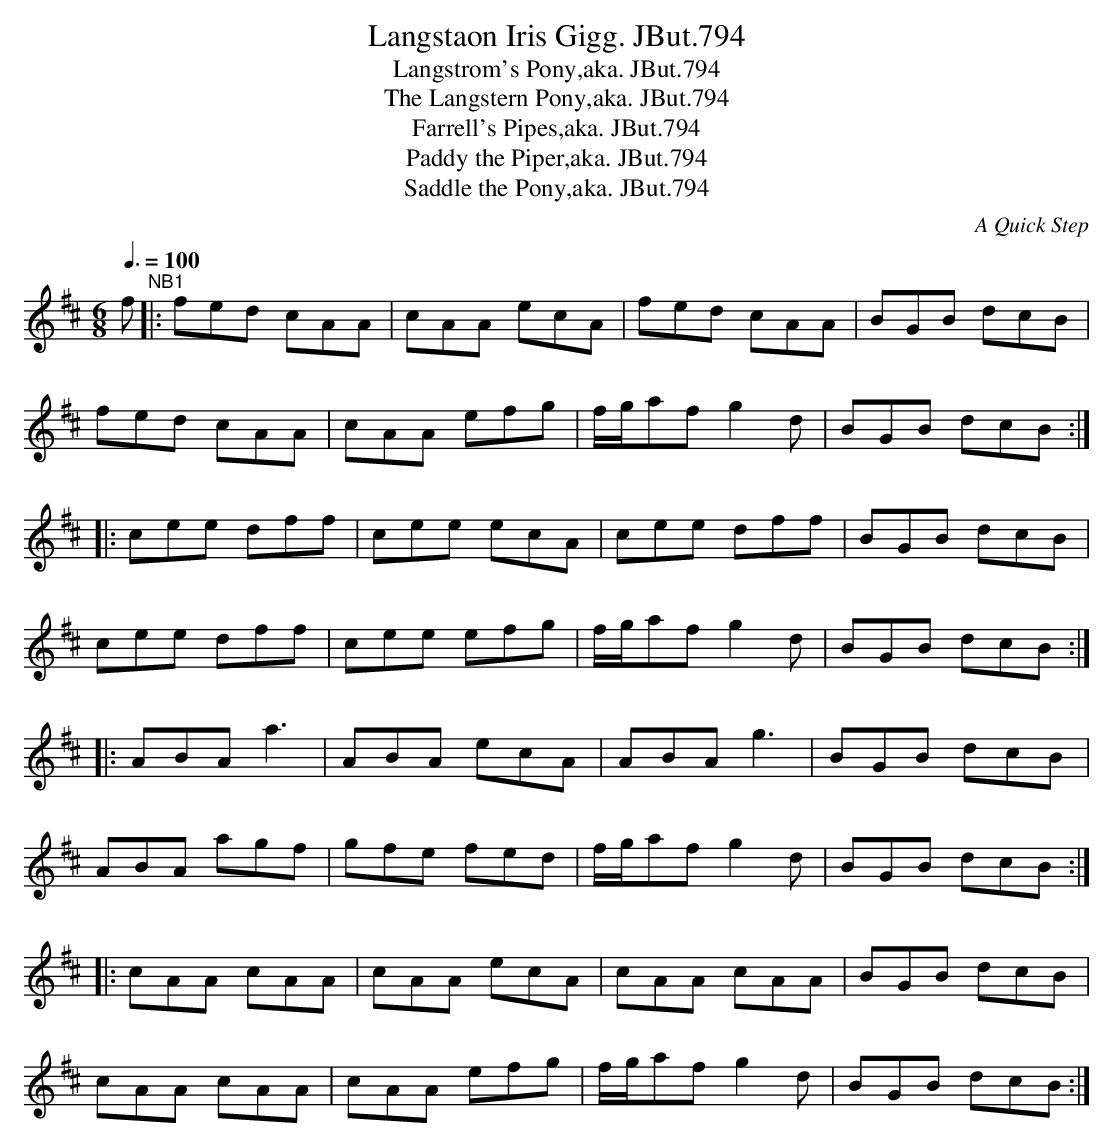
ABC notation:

X:1
T:Langstaon Iris Gigg. JBut.794
T:Langstrom's Pony,aka. JBut.794
T:Langstern Pony,aka. JBut.794, The
T:Farrell's Pipes,aka. JBut.794
T:Paddy the Piper,aka. JBut.794
T:Saddle the Pony,aka. JBut.794
C:A Quick Step
M:6/8
L:1/8
Q:3/8=100
K:D
f"^NB1"|:fed cAA|cAA ecA|fed cAA|BGB dcB|
fed cAA|cAA efg|f/g/af g2d|BGB dcB:|
|:cee dff|cee ecA|cee dff|BGB dcB|
cee dff|cee efg|f/g/af g2d|BGB dcB:|
|:ABA a3|ABA ecA|ABA g3|BGB dcB|
ABA agf|gfe fed|f/g/af g2d|BGB dcB:|
|:cAA cAA|cAA ecA|cAA cAA|BGB dcB|
cAA cAA|cAA efg|f/g/af g2d|BGB dcB:|
